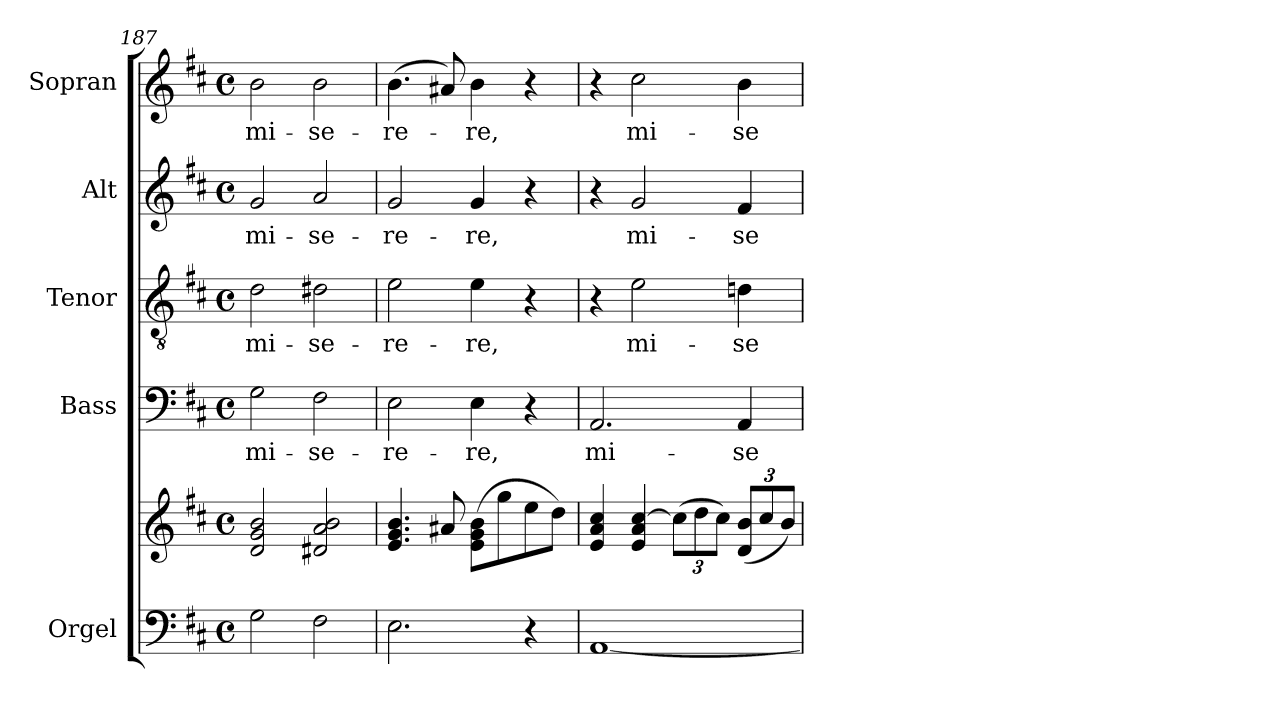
**kern	**kern	**kern	**text	**kern	**text	**kern	**text	**kern	**text
*part5	*part5	*part4	*part4	*part3	*part3	*part2	*part2	*part1	*part1
*staff6	*staff5	*staff4	*staff4	*staff3	*staff3	*staff2	*staff2	*staff1	*staff1
*I"Orgel	*	*I"Bass	*	*I"Tenor	*	*I"Alt	*	*I"Sopran	*
*I'Org.	*	*I'B.	*	*I'T.	*	*I'A.	*	*I'S.	*
*clefF4	*clefG2	*clefF4	*	*clefGv2	*	*clefG2	*	*clefG2	*
*k[f#c#]	*k[f#c#]	*k[f#c#]	*	*k[f#c#]	*	*k[f#c#]	*	*k[f#c#]	*
*D:	*D:	*D:	*	*D:	*	*D:	*	*D:	*
*M4/4	*M4/4	*M4/4	*	*M4/4	*	*M4/4	*	*M4/4	*
*met(c)	*met(c)	*met(c)	*	*met(c)	*	*met(c)	*	*met(c)	*
=187	=187	=187	=187	=187	=187	=187	=187	=187	=187
!	!	!	!LO:LY:b	!	!LO:LY:b	!	!LO:LY:b	!	!LO:LY:b
2G\	2d/ 2g/ 2b/	2G\	mi-	2d\	mi-	2g/	mi-	2b\	mi-
!	!	!	!LO:LY:b	!	!LO:LY:b	!	!LO:LY:b	!	!LO:LY:b
2F#\	2d#X/ 2a/ 2b/	2F#\	-se-	2d#X\	-se-	2a/	-se-	2b\	-se-
=188	=188	=188	=188	=188	=188	=188	=188	=188	=188
!	!	!	!LO:LY:b	!	!LO:LY:b	!	!LO:LY:b	!	!LO:LY:b
2.E\	4.e/ 4.g/ 4.b/	2E\	-re-	2e\	-re-	2g/	-re-	(>4.b\	-re-
.	8a#X/	.	.	.	.	.	.	8a#X/)	.
!	!	!	!LO:LY:b	!	!LO:LY:b	!	!LO:LY:b	!	!LO:LY:b
.	(>8e\ 8g\ 8b\L	4E\	-re,	4e\	-re,	4g/	-re,	4b\	-re,
.	8gg\	.	.	.	.	.	.	.	.
4r	8ee\	4r	.	4r	.	4r	.	4r	.
.	8dd\J)	.	.	.	.	.	.	.	.
=189	=189	=189	=189	=189	=189	=189	=189	=189	=189
!	!	!	!LO:LY:b	!	!	!	!	!	!
[1AA	4e/ 4a/ 4cc#/	2.AA/	mi-	4r	.	4r	.	4r	.
!	!	!	!	!	!LO:LY:b	!	!LO:LY:b	!	!LO:LY:b
.	4e/ 4a/ [4cc#/	.	.	2e\	mi-	2g/	mi-	2cc#\	mi-
*	*Xbrackettup	*	*	*	*	*	*	*	*
.	(>12cc#\L]	.	.	.	.	.	.	.	.
.	12dd\	.	.	.	.	.	.	.	.
.	12cc#\J)	.	.	.	.	.	.	.	.
!	!	!	!LO:LY:b	!	!LO:LY:b	!	!LO:LY:b	!	!LO:LY:b
.	(<12d/ 12b/L	4AA/	-se-	4dn\	-se-	4f#/	-se-	4b\	-se-
.	12cc#/	.	.	.	.	.	.	.	.
.	12b/J)	.	.	.	.	.	.	.	.
=	=	=	=	=	=	=	=	=	=
*-	*-	*-	*-	*-	*-	*-	*-	*-	*-
